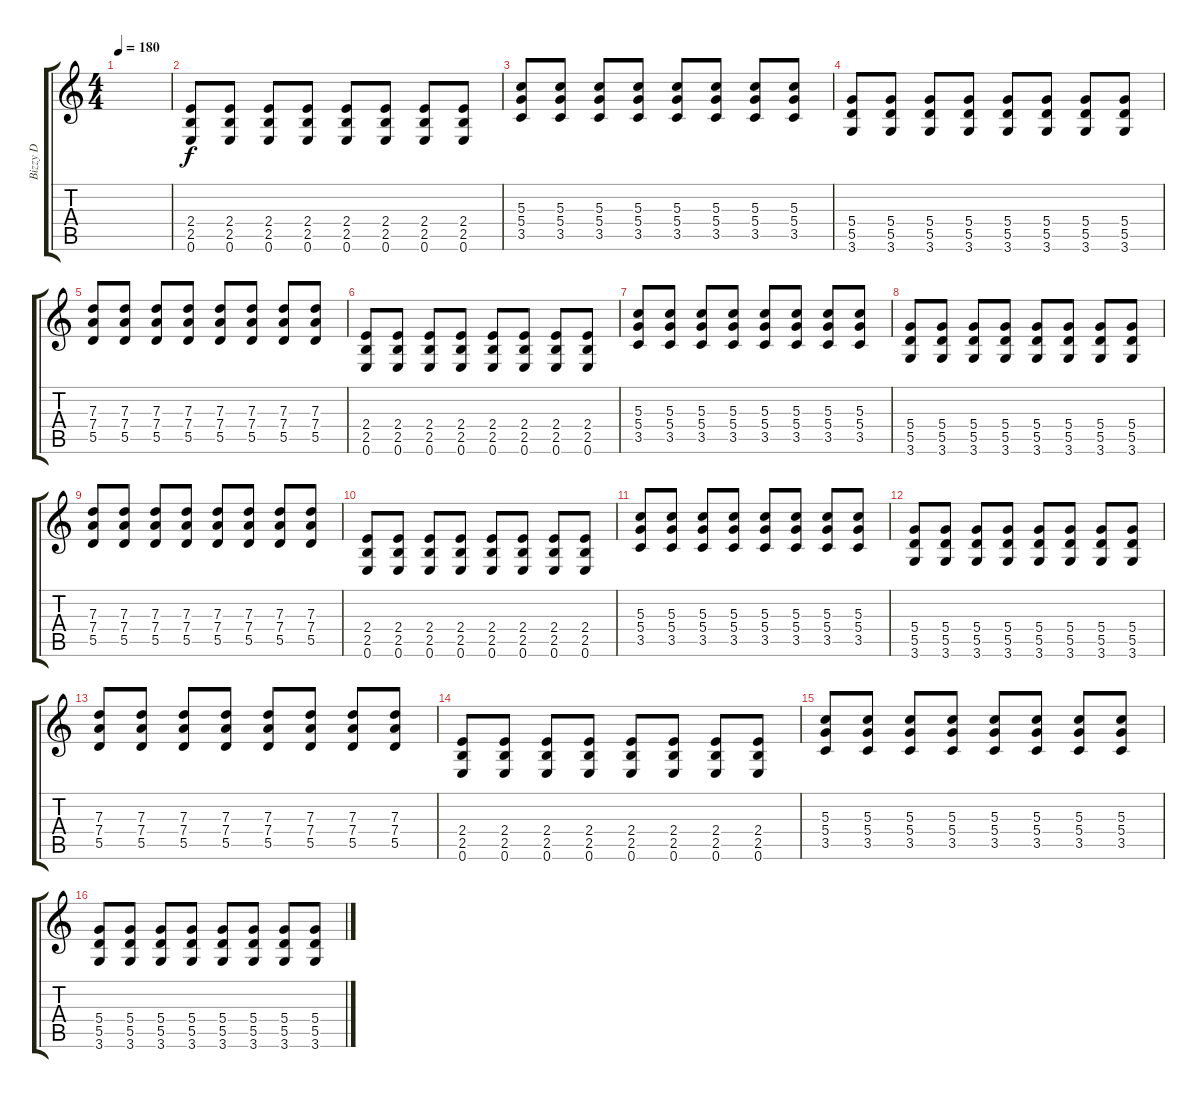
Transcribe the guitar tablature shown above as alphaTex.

\track ("Bizzy D" "Bizzy D") {instrument distortionguitar}
\staff {score tabs}
\tuning (E4 B3 G3 D3 A2 E2) {hide}
\ts (4 4)
\tempo 180
\clef g2
\ks c
|
(2.4 2.5 0.6).8 (2.4 2.5 0.6).8 (2.4 2.5 0.6).8 (2.4 2.5 0.6).8 (2.4 2.5 0.6).8 (2.4 2.5 0.6).8 (2.4 2.5 0.6).8 (2.4 2.5 0.6).8 |
(5.3 5.4 3.5).8 (5.3 5.4 3.5).8 (5.3 5.4 3.5).8 (5.3 5.4 3.5).8 (5.3 5.4 3.5).8 (5.3 5.4 3.5).8 (5.3 5.4 3.5).8 (5.3 5.4 3.5).8 |
(5.4 5.5 3.6).8 (5.4 5.5 3.6).8 (5.4 5.5 3.6).8 (5.4 5.5 3.6).8 (5.4 5.5 3.6).8 (5.4 5.5 3.6).8 (5.4 5.5 3.6).8 (5.4 5.5 3.6).8 |
(7.3 7.4 5.5).8 (7.3 7.4 5.5).8 (7.3 7.4 5.5).8 (7.3 7.4 5.5).8 (7.3 7.4 5.5).8 (7.3 7.4 5.5).8 (7.3 7.4 5.5).8 (7.3 7.4 5.5).8 |
(2.4 2.5 0.6).8 (2.4 2.5 0.6).8 (2.4 2.5 0.6).8 (2.4 2.5 0.6).8 (2.4 2.5 0.6).8 (2.4 2.5 0.6).8 (2.4 2.5 0.6).8 (2.4 2.5 0.6).8 |
(5.3 5.4 3.5).8 (5.3 5.4 3.5).8 (5.3 5.4 3.5).8 (5.3 5.4 3.5).8 (5.3 5.4 3.5).8 (5.3 5.4 3.5).8 (5.3 5.4 3.5).8 (5.3 5.4 3.5).8 |
(5.4 5.5 3.6).8 (5.4 5.5 3.6).8 (5.4 5.5 3.6).8 (5.4 5.5 3.6).8 (5.4 5.5 3.6).8 (5.4 5.5 3.6).8 (5.4 5.5 3.6).8 (5.4 5.5 3.6).8 |
(7.3 7.4 5.5).8 (7.3 7.4 5.5).8 (7.3 7.4 5.5).8 (7.3 7.4 5.5).8 (7.3 7.4 5.5).8 (7.3 7.4 5.5).8 (7.3 7.4 5.5).8 (7.3 7.4 5.5).8 |
(2.4 2.5 0.6).8 (2.4 2.5 0.6).8 (2.4 2.5 0.6).8 (2.4 2.5 0.6).8 (2.4 2.5 0.6).8 (2.4 2.5 0.6).8 (2.4 2.5 0.6).8 (2.4 2.5 0.6).8 |
(5.3 5.4 3.5).8 (5.3 5.4 3.5).8 (5.3 5.4 3.5).8 (5.3 5.4 3.5).8 (5.3 5.4 3.5).8 (5.3 5.4 3.5).8 (5.3 5.4 3.5).8 (5.3 5.4 3.5).8 |
(5.4 5.5 3.6).8 (5.4 5.5 3.6).8 (5.4 5.5 3.6).8 (5.4 5.5 3.6).8 (5.4 5.5 3.6).8 (5.4 5.5 3.6).8 (5.4 5.5 3.6).8 (5.4 5.5 3.6).8 |
(7.3 7.4 5.5).8 (7.3 7.4 5.5).8 (7.3 7.4 5.5).8 (7.3 7.4 5.5).8 (7.3 7.4 5.5).8 (7.3 7.4 5.5).8 (7.3 7.4 5.5).8 (7.3 7.4 5.5).8 |
(2.4 2.5 0.6).8 (2.4 2.5 0.6).8 (2.4 2.5 0.6).8 (2.4 2.5 0.6).8 (2.4 2.5 0.6).8 (2.4 2.5 0.6).8 (2.4 2.5 0.6).8 (2.4 2.5 0.6).8 |
(5.3 5.4 3.5).8 (5.3 5.4 3.5).8 (5.3 5.4 3.5).8 (5.3 5.4 3.5).8 (5.3 5.4 3.5).8 (5.3 5.4 3.5).8 (5.3 5.4 3.5).8 (5.3 5.4 3.5).8 |
(5.4 5.5 3.6).8 (5.4 5.5 3.6).8 (5.4 5.5 3.6).8 (5.4 5.5 3.6).8 (5.4 5.5 3.6).8 (5.4 5.5 3.6).8 (5.4 5.5 3.6).8 (5.4 5.5 3.6).8
